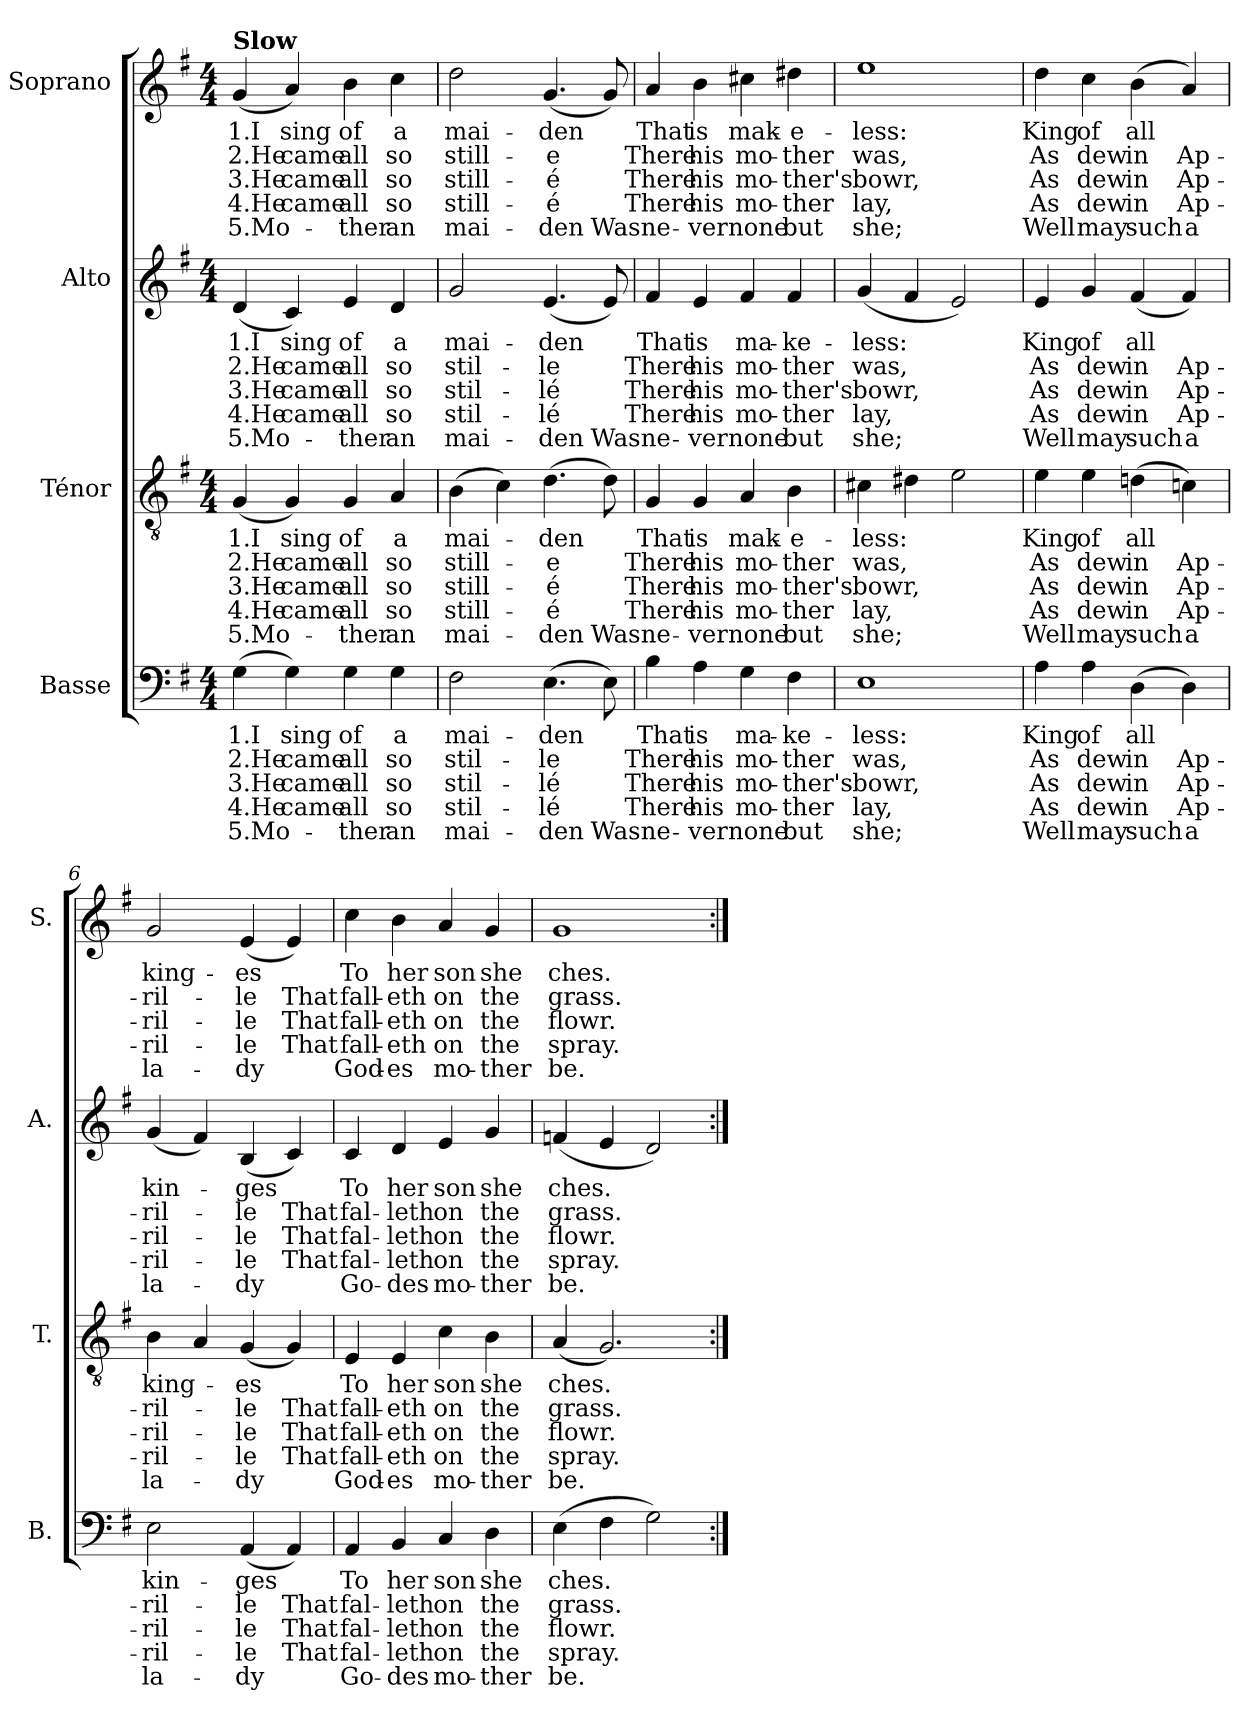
**kern	**text	**text	**text	**text	**text	**kern	**text	**text	**text	**text	**text	**kern	**text	**text	**text	**text	**text	**kern	**text	**text	**text	**text	**text
*part4	*part4	*part4	*part4	*part4	*part4	*part3	*part3	*part3	*part3	*part3	*part3	*part2	*part2	*part2	*part2	*part2	*part2	*part1	*part1	*part1	*part1	*part1	*part1
*staff4	*staff4	*staff4	*staff4	*staff4	*staff4	*staff3	*staff3	*staff3	*staff3	*staff3	*staff3	*staff2	*staff2	*staff2	*staff2	*staff2	*staff2	*staff1	*staff1	*staff1	*staff1	*staff1	*staff1
*I"Basse	*	*	*	*	*	*I"Ténor	*	*	*	*	*	*I"Alto	*	*	*	*	*	*I"Soprano	*	*	*	*	*
*I'B.	*	*	*	*	*	*I'T.	*	*	*	*	*	*I'A.	*	*	*	*	*	*I'S.	*	*	*	*	*
*clefF4	*	*	*	*	*	*clefGv2	*	*	*	*	*	*clefG2	*	*	*	*	*	*clefG2	*	*	*	*	*
*k[f#]	*	*	*	*	*	*k[f#]	*	*	*	*	*	*k[f#]	*	*	*	*	*	*k[f#]	*	*	*	*	*
*M4/4	*	*	*	*	*	*M4/4	*	*	*	*	*	*M4/4	*	*	*	*	*	*M4/4	*	*	*	*	*
*MM60	*	*	*	*	*	*MM60	*	*	*	*	*	*MM60	*	*	*	*	*	*MM60	*	*	*	*	*
=1	=1	=1	=1	=1	=1	=1	=1	=1	=1	=1	=1	=1	=1	=1	=1	=1	=1	=1	=1	=1	=1	=1	=1
!	!	!	!	!	!	!	!	!	!	!	!	!	!	!	!	!	!	!LO:TX:a:B:t=Slow	!	!	!	!	!
!	!LO:LY:b	!LO:LY:b	!LO:LY:b	!LO:LY:b	!LO:LY:b	!	!LO:LY:b	!LO:LY:b	!LO:LY:b	!LO:LY:b	!LO:LY:b	!	!LO:LY:b	!LO:LY:b	!LO:LY:b	!LO:LY:b	!LO:LY:b	!	!LO:LY:b	!LO:LY:b	!LO:LY:b	!LO:LY:b	!LO:LY:b
(>4G\	1.I	2.He	3.He	4.He	5.Mo-	(<4G/	1.I	2.He	3.He	4.He	5.Mo-	(<4d/	1.I	2.He	3.He	4.He	5.Mo-	(<4g/	1.I	2.He	3.He	4.He	5.Mo-
!	!LO:LY:b	!LO:LY:b	!LO:LY:b	!LO:LY:b	!	!	!LO:LY:b	!LO:LY:b	!LO:LY:b	!LO:LY:b	!	!	!LO:LY:b	!LO:LY:b	!LO:LY:b	!LO:LY:b	!	!	!LO:LY:b	!LO:LY:b	!LO:LY:b	!LO:LY:b	!
4G\)	sing	came	came	came	.	4G/)	sing	came	came	came	.	4c/)	sing	came	came	came	.	4a/)	sing	came	came	came	.
!	!LO:LY:b	!LO:LY:b	!LO:LY:b	!LO:LY:b	!LO:LY:b	!	!LO:LY:b	!LO:LY:b	!LO:LY:b	!LO:LY:b	!LO:LY:b	!	!LO:LY:b	!LO:LY:b	!LO:LY:b	!LO:LY:b	!LO:LY:b	!	!LO:LY:b	!LO:LY:b	!LO:LY:b	!LO:LY:b	!LO:LY:b
4G\	of	all	all	all	-ther	4G/	of	all	all	all	-ther	4e/	of	all	all	all	-ther	4b\	of	all	all	all	-ther
!	!LO:LY:b	!LO:LY:b	!LO:LY:b	!LO:LY:b	!LO:LY:b	!	!LO:LY:b	!LO:LY:b	!LO:LY:b	!LO:LY:b	!LO:LY:b	!	!LO:LY:b	!LO:LY:b	!LO:LY:b	!LO:LY:b	!LO:LY:b	!	!LO:LY:b	!LO:LY:b	!LO:LY:b	!LO:LY:b	!LO:LY:b
4G\	a	so	so	so	an	4A/	a	so	so	so	an	4d/	a	so	so	so	an	4cc\	a	so	so	so	an
=2	=2	=2	=2	=2	=2	=2	=2	=2	=2	=2	=2	=2	=2	=2	=2	=2	=2	=2	=2	=2	=2	=2	=2
!	!LO:LY:b	!LO:LY:b	!LO:LY:b	!LO:LY:b	!LO:LY:b	!	!LO:LY:b	!LO:LY:b	!LO:LY:b	!LO:LY:b	!LO:LY:b	!	!LO:LY:b	!LO:LY:b	!LO:LY:b	!LO:LY:b	!LO:LY:b	!	!LO:LY:b	!LO:LY:b	!LO:LY:b	!LO:LY:b	!LO:LY:b
2F#\	mai-	stil-	stil-	stil-	mai-	(>4B\	mai-	still-	still-	still-	mai-	2g/	mai-	stil-	stil-	stil-	mai-	2dd\	mai-	still-	still-	still-	mai-
.	.	.	.	.	.	4c\)	.	.	.	.	.	.	.	.	.	.	.	.	.	.	.	.	.
!	!LO:LY:b	!LO:LY:b	!LO:LY:b	!LO:LY:b	!LO:LY:b	!	!LO:LY:b	!LO:LY:b	!LO:LY:b	!LO:LY:b	!LO:LY:b	!	!LO:LY:b	!LO:LY:b	!LO:LY:b	!LO:LY:b	!LO:LY:b	!	!LO:LY:b	!LO:LY:b	!LO:LY:b	!LO:LY:b	!LO:LY:b
(>4.E\	-den	-le	-lé	-lé	-den	(>4.d\	-den	-e	-é	-é	-den	(<4.e/	-den	-le	-lé	-lé	-den	(<4.g/	-den	-e	-é	-é	-den
!	!	!	!	!	!LO:LY:b	!	!	!	!	!	!LO:LY:b	!	!	!	!	!	!LO:LY:b	!	!	!	!	!	!LO:LY:b
8E\)	.	.	.	.	Was	8d\)	.	.	.	.	Was	8e/)	.	.	.	.	Was	8g/)	.	.	.	.	Was
=3	=3	=3	=3	=3	=3	=3	=3	=3	=3	=3	=3	=3	=3	=3	=3	=3	=3	=3	=3	=3	=3	=3	=3
!	!LO:LY:b	!LO:LY:b	!LO:LY:b	!LO:LY:b	!LO:LY:b	!	!LO:LY:b	!LO:LY:b	!LO:LY:b	!LO:LY:b	!LO:LY:b	!	!LO:LY:b	!LO:LY:b	!LO:LY:b	!LO:LY:b	!LO:LY:b	!	!LO:LY:b	!LO:LY:b	!LO:LY:b	!LO:LY:b	!LO:LY:b
4B\	That	There	There	There	ne-	4G/	That	There	There	There	ne-	4f#/	That	There	There	There	ne-	4a/	That	There	There	There	ne-
!	!LO:LY:b	!LO:LY:b	!LO:LY:b	!LO:LY:b	!LO:LY:b	!	!LO:LY:b	!LO:LY:b	!LO:LY:b	!LO:LY:b	!LO:LY:b	!	!LO:LY:b	!LO:LY:b	!LO:LY:b	!LO:LY:b	!LO:LY:b	!	!LO:LY:b	!LO:LY:b	!LO:LY:b	!LO:LY:b	!LO:LY:b
4A\	is	his	his	his	-ver	4G/	is	his	his	his	-ver	4e/	is	his	his	his	-ver	4b\	is	his	his	his	-ver
!	!LO:LY:b	!LO:LY:b	!LO:LY:b	!LO:LY:b	!LO:LY:b	!	!LO:LY:b	!LO:LY:b	!LO:LY:b	!LO:LY:b	!LO:LY:b	!	!LO:LY:b	!LO:LY:b	!LO:LY:b	!LO:LY:b	!LO:LY:b	!	!LO:LY:b	!LO:LY:b	!LO:LY:b	!LO:LY:b	!LO:LY:b
4G\	ma-	mo-	mo-	mo-	none	4A/	mak-	mo-	mo-	mo-	none	4f#/	ma-	mo-	mo-	mo-	none	4cc#X\	mak-	mo-	mo-	mo-	none
!	!LO:LY:b	!LO:LY:b	!LO:LY:b	!LO:LY:b	!LO:LY:b	!	!LO:LY:b	!LO:LY:b	!LO:LY:b	!LO:LY:b	!LO:LY:b	!	!LO:LY:b	!LO:LY:b	!LO:LY:b	!LO:LY:b	!LO:LY:b	!	!LO:LY:b	!LO:LY:b	!LO:LY:b	!LO:LY:b	!LO:LY:b
4F#\	-ke-	-ther	-ther's	-ther	but	4B\	-e-	-ther	-ther's	-ther	but	4f#/	-ke-	-ther	-ther's	-ther	but	4dd#X\	-e-	-ther	-ther's	-ther	but
=4	=4	=4	=4	=4	=4	=4	=4	=4	=4	=4	=4	=4	=4	=4	=4	=4	=4	=4	=4	=4	=4	=4	=4
!	!LO:LY:b	!LO:LY:b	!LO:LY:b	!LO:LY:b	!LO:LY:b	!	!LO:LY:b	!LO:LY:b	!LO:LY:b	!LO:LY:b	!LO:LY:b	!	!LO:LY:b	!LO:LY:b	!LO:LY:b	!LO:LY:b	!LO:LY:b	!	!LO:LY:b	!LO:LY:b	!LO:LY:b	!LO:LY:b	!LO:LY:b
1E	-less:	was,	bowr,	lay,	she;	4c#X\	-less:	was,	bowr,	lay,	she;	(<4g/	-less:	was,	bowr,	lay,	she;	1ee	-less:	was,	bowr,	lay,	she;
.	.	.	.	.	.	4d#X\	.	.	.	.	.	4f#/	.	.	.	.	.	.	.	.	.	.	.
.	.	.	.	.	.	2e\	.	.	.	.	.	2e/)	.	.	.	.	.	.	.	.	.	.	.
!!LO:PB:g=z
=5	=5	=5	=5	=5	=5	=5	=5	=5	=5	=5	=5	=5	=5	=5	=5	=5	=5	=5	=5	=5	=5	=5	=5
!	!LO:LY:b	!LO:LY:b	!LO:LY:b	!LO:LY:b	!LO:LY:b	!	!LO:LY:b	!LO:LY:b	!LO:LY:b	!LO:LY:b	!LO:LY:b	!	!LO:LY:b	!LO:LY:b	!LO:LY:b	!LO:LY:b	!LO:LY:b	!	!LO:LY:b	!LO:LY:b	!LO:LY:b	!LO:LY:b	!LO:LY:b
4A\	King	As	As	As	Well	4e\	King	As	As	As	Well	4e/	King	As	As	As	Well	4dd\	King	As	As	As	Well
!	!LO:LY:b	!LO:LY:b	!LO:LY:b	!LO:LY:b	!LO:LY:b	!	!LO:LY:b	!LO:LY:b	!LO:LY:b	!LO:LY:b	!LO:LY:b	!	!LO:LY:b	!LO:LY:b	!LO:LY:b	!LO:LY:b	!LO:LY:b	!	!LO:LY:b	!LO:LY:b	!LO:LY:b	!LO:LY:b	!LO:LY:b
4A\	of	dew	dew	dew	may	4e\	of	dew	dew	dew	may	4g/	of	dew	dew	dew	may	4cc\	of	dew	dew	dew	may
!	!LO:LY:b	!LO:LY:b	!LO:LY:b	!LO:LY:b	!LO:LY:b	!	!LO:LY:b	!LO:LY:b	!LO:LY:b	!LO:LY:b	!LO:LY:b	!	!LO:LY:b	!LO:LY:b	!LO:LY:b	!LO:LY:b	!LO:LY:b	!	!LO:LY:b	!LO:LY:b	!LO:LY:b	!LO:LY:b	!LO:LY:b
(>4D\	all	in	in	in	such	(>4dn\	all	in	in	in	such	(<4f#/	all	in	in	in	such	(>4b\	all	in	in	in	such
!	!	!LO:LY:b	!LO:LY:b	!LO:LY:b	!LO:LY:b	!	!	!LO:LY:b	!LO:LY:b	!LO:LY:b	!LO:LY:b	!	!	!LO:LY:b	!LO:LY:b	!LO:LY:b	!LO:LY:b	!	!	!LO:LY:b	!LO:LY:b	!LO:LY:b	!LO:LY:b
4D\)	.	Ap-	Ap-	Ap-	a	4cn\)	.	Ap-	Ap-	Ap-	a	4f#/)	.	Ap-	Ap-	Ap-	a	4a/)	.	Ap-	Ap-	Ap-	a
=6	=6	=6	=6	=6	=6	=6	=6	=6	=6	=6	=6	=6	=6	=6	=6	=6	=6	=6	=6	=6	=6	=6	=6
!	!LO:LY:b	!LO:LY:b	!LO:LY:b	!LO:LY:b	!LO:LY:b	!	!LO:LY:b	!LO:LY:b	!LO:LY:b	!LO:LY:b	!LO:LY:b	!	!LO:LY:b	!LO:LY:b	!LO:LY:b	!LO:LY:b	!LO:LY:b	!	!LO:LY:b	!LO:LY:b	!LO:LY:b	!LO:LY:b	!LO:LY:b
2E\	kin-	-ril-	-ril-	-ril-	la-	4B\	king-	-ril-	-ril-	-ril-	la-	(<4g/	kin-	-ril-	-ril-	-ril-	la-	2g/	king-	-ril-	-ril-	-ril-	la-
.	.	.	.	.	.	4A/	.	.	.	.	.	4f#/)	.	.	.	.	.	.	.	.	.	.	.
!	!LO:LY:b	!LO:LY:b	!LO:LY:b	!LO:LY:b	!LO:LY:b	!	!LO:LY:b	!LO:LY:b	!LO:LY:b	!LO:LY:b	!LO:LY:b	!	!LO:LY:b	!LO:LY:b	!LO:LY:b	!LO:LY:b	!LO:LY:b	!	!LO:LY:b	!LO:LY:b	!LO:LY:b	!LO:LY:b	!LO:LY:b
(<4AA/	-ges	-le	-le	-le	-dy	(<4G/	-es	-le	-le	-le	-dy	(<4B/	-ges	-le	-le	-le	-dy	(<4e/	-es	-le	-le	-le	-dy
!	!	!LO:LY:b	!LO:LY:b	!LO:LY:b	!	!	!	!LO:LY:b	!LO:LY:b	!LO:LY:b	!	!	!	!LO:LY:b	!LO:LY:b	!LO:LY:b	!	!	!	!LO:LY:b	!LO:LY:b	!LO:LY:b	!
4AA/)	.	That	That	That	.	4G/)	.	That	That	That	.	4c/)	.	That	That	That	.	4e/)	.	That	That	That	.
=7	=7	=7	=7	=7	=7	=7	=7	=7	=7	=7	=7	=7	=7	=7	=7	=7	=7	=7	=7	=7	=7	=7	=7
!	!LO:LY:b	!LO:LY:b	!LO:LY:b	!LO:LY:b	!LO:LY:b	!	!LO:LY:b	!LO:LY:b	!LO:LY:b	!LO:LY:b	!LO:LY:b	!	!LO:LY:b	!LO:LY:b	!LO:LY:b	!LO:LY:b	!LO:LY:b	!	!LO:LY:b	!LO:LY:b	!LO:LY:b	!LO:LY:b	!LO:LY:b
4AA/	To	fal-	fal-	fal-	Go-	4E/	To	fall-	fall-	fall-	God-	4c/	To	fal-	fal-	fal-	Go-	4cc\	To	fall-	fall-	fall-	God-
!	!LO:LY:b	!LO:LY:b	!LO:LY:b	!LO:LY:b	!LO:LY:b	!	!LO:LY:b	!LO:LY:b	!LO:LY:b	!LO:LY:b	!LO:LY:b	!	!LO:LY:b	!LO:LY:b	!LO:LY:b	!LO:LY:b	!LO:LY:b	!	!LO:LY:b	!LO:LY:b	!LO:LY:b	!LO:LY:b	!LO:LY:b
4BB/	her	-leth	-leth	-leth	-des	4E/	her	-eth	-eth	-eth	-es	4d/	her	-leth	-leth	-leth	-des	4b\	her	-eth	-eth	-eth	-es
!	!LO:LY:b	!LO:LY:b	!LO:LY:b	!LO:LY:b	!LO:LY:b	!	!LO:LY:b	!LO:LY:b	!LO:LY:b	!LO:LY:b	!LO:LY:b	!	!LO:LY:b	!LO:LY:b	!LO:LY:b	!LO:LY:b	!LO:LY:b	!	!LO:LY:b	!LO:LY:b	!LO:LY:b	!LO:LY:b	!LO:LY:b
4C/	son	on	on	on	mo-	4c\	son	on	on	on	mo-	4e/	son	on	on	on	mo-	4a/	son	on	on	on	mo-
!	!LO:LY:b	!LO:LY:b	!LO:LY:b	!LO:LY:b	!LO:LY:b	!	!LO:LY:b	!LO:LY:b	!LO:LY:b	!LO:LY:b	!LO:LY:b	!	!LO:LY:b	!LO:LY:b	!LO:LY:b	!LO:LY:b	!LO:LY:b	!	!LO:LY:b	!LO:LY:b	!LO:LY:b	!LO:LY:b	!LO:LY:b
4D\	she	the	the	the	-ther	4B\	she	the	the	the	-ther	4g/	she	the	the	the	-ther	4g/	she	the	the	the	-ther
=8	=8	=8	=8	=8	=8	=8	=8	=8	=8	=8	=8	=8	=8	=8	=8	=8	=8	=8	=8	=8	=8	=8	=8
!	!LO:LY:b	!LO:LY:b	!LO:LY:b	!LO:LY:b	!LO:LY:b	!	!LO:LY:b	!LO:LY:b	!LO:LY:b	!LO:LY:b	!LO:LY:b	!	!LO:LY:b	!LO:LY:b	!LO:LY:b	!LO:LY:b	!LO:LY:b	!	!LO:LY:b	!LO:LY:b	!LO:LY:b	!LO:LY:b	!LO:LY:b
(>4E\	ches.	grass.	flowr.	spray.	be.	(<4A/	ches.	grass.	flowr.	spray.	be.	(<4fn/	ches.	grass.	flowr.	spray.	be.	1g	ches.	grass.	flowr.	spray.	be.
4F#i\	.	.	.	.	.	2.G/)	.	.	.	.	.	4e/	.	.	.	.	.	.	.	.	.	.	.
2G\)	.	.	.	.	.	.	.	.	.	.	.	2d/)	.	.	.	.	.	.	.	.	.	.	.
=:|!	=:|!	=:|!	=:|!	=:|!	=:|!	=:|!	=:|!	=:|!	=:|!	=:|!	=:|!	=:|!	=:|!	=:|!	=:|!	=:|!	=:|!	=:|!	=:|!	=:|!	=:|!	=:|!	=:|!
*-	*-	*-	*-	*-	*-	*-	*-	*-	*-	*-	*-	*-	*-	*-	*-	*-	*-	*-	*-	*-	*-	*-	*-
